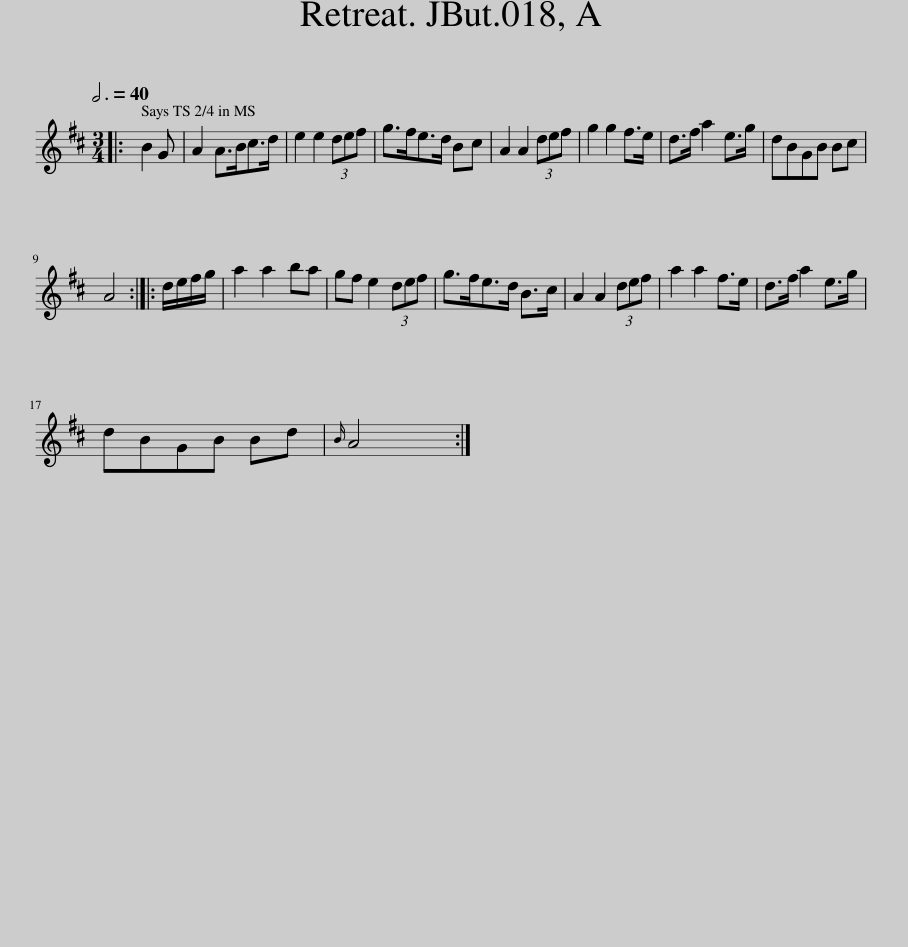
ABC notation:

X:1
L:1/8
Q:3/4=40
M:3/4
I:linebreak $
K:D
V:1 treble
V:1
|: B2 G | A2 A>Bc>d | e2 e2 (3def | g>fe>d Bc | A2 A2 (3def | %5
 g2 g2 f>e | d>f a2 e>g | dBGB Bc |$ A4 :: d/e/f/g/ | %10
 a2 a2 ba | gf e2 (3def | g>fe>d B>c | A2 A2 (3def | a2 a2 f>e | %15
 d>f a2 e>g |$ dBGB Bd |{B} A4 :| %18
